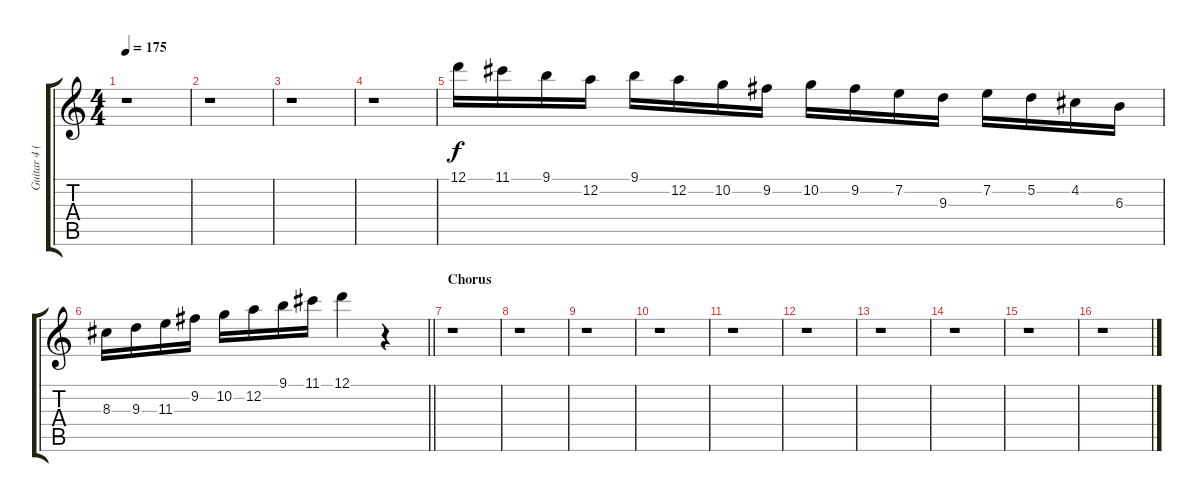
\track ("Guitar 4 (Additional)" "Guitar 4 (") {instrument overdrivenguitar}
\staff {score tabs}
\tuning (D4 A3 F3 C3 G2 D2) {hide}
\ts (4 4)
\tempo 175
\clef g2
\ks c
r.1{dy f} |
r.1 |
r.1 |
r.1 |
12.1.16 11.1.16 9.1.16 12.2.16 9.1.16 12.2.16 10.2.16 9.2.16 10.2.16 9.2.16 7.2.16 9.3.16 7.2.16 5.2.16 4.2.16 6.3.16 |
\barLineRight lightlight
8.3.16 9.3.16 11.3.16 9.2.16 10.2.16 12.2.16 9.1.16 11.1.16 12.1.4 r.4 |
\section ("" "Chorus")
r.1 |
r.1 |
r.1 |
r.1 |
r.1 |
r.1 |
r.1 |
r.1 |
r.1 |
r.1
